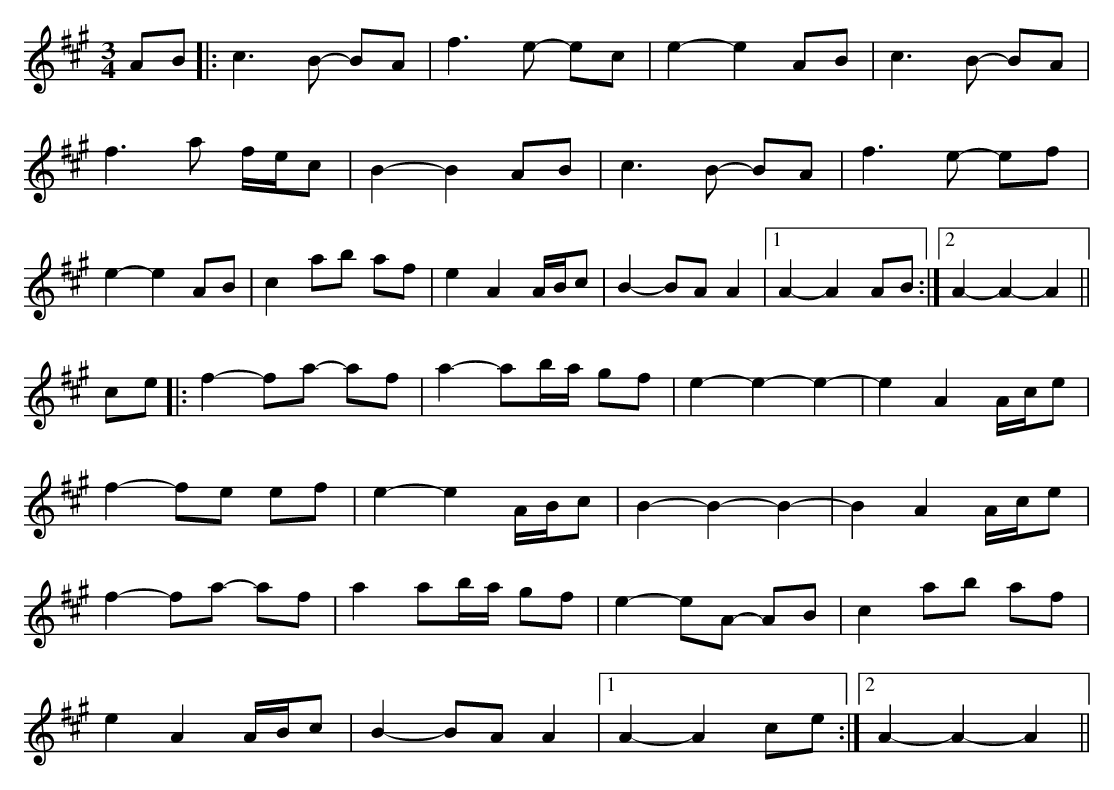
X:1
M:3/4
K:A
AB|:c3B -BA|f3e -ec|e2 -e2 AB|c3B- BA|
f3a f/e/c|B2 -B2 AB|c3B- BA|f3e -ef|
e2 -e2 AB|c2 ab af|e2 A2 A/B/c|B2 -BA A2|1 A2 -A2 AB:|2 A2- A2 -A2||
ce|:f2 -fa- af|a2 -ab/a/ gf|e2-e2 -e2|-e2 A2 A/c/e|
f2 -fe ef|e2 -e2 A/B/c|B2-B2 -B2|-B2 A2 A/c/e|
f2 -fa -af|a2 ab/a/ gf|e2 -eA- AB|c2 ab af|
e2 A2 A/B/c|B2- BA A2|1 A2 -A2 ce:|2 A2- A2- A2||
